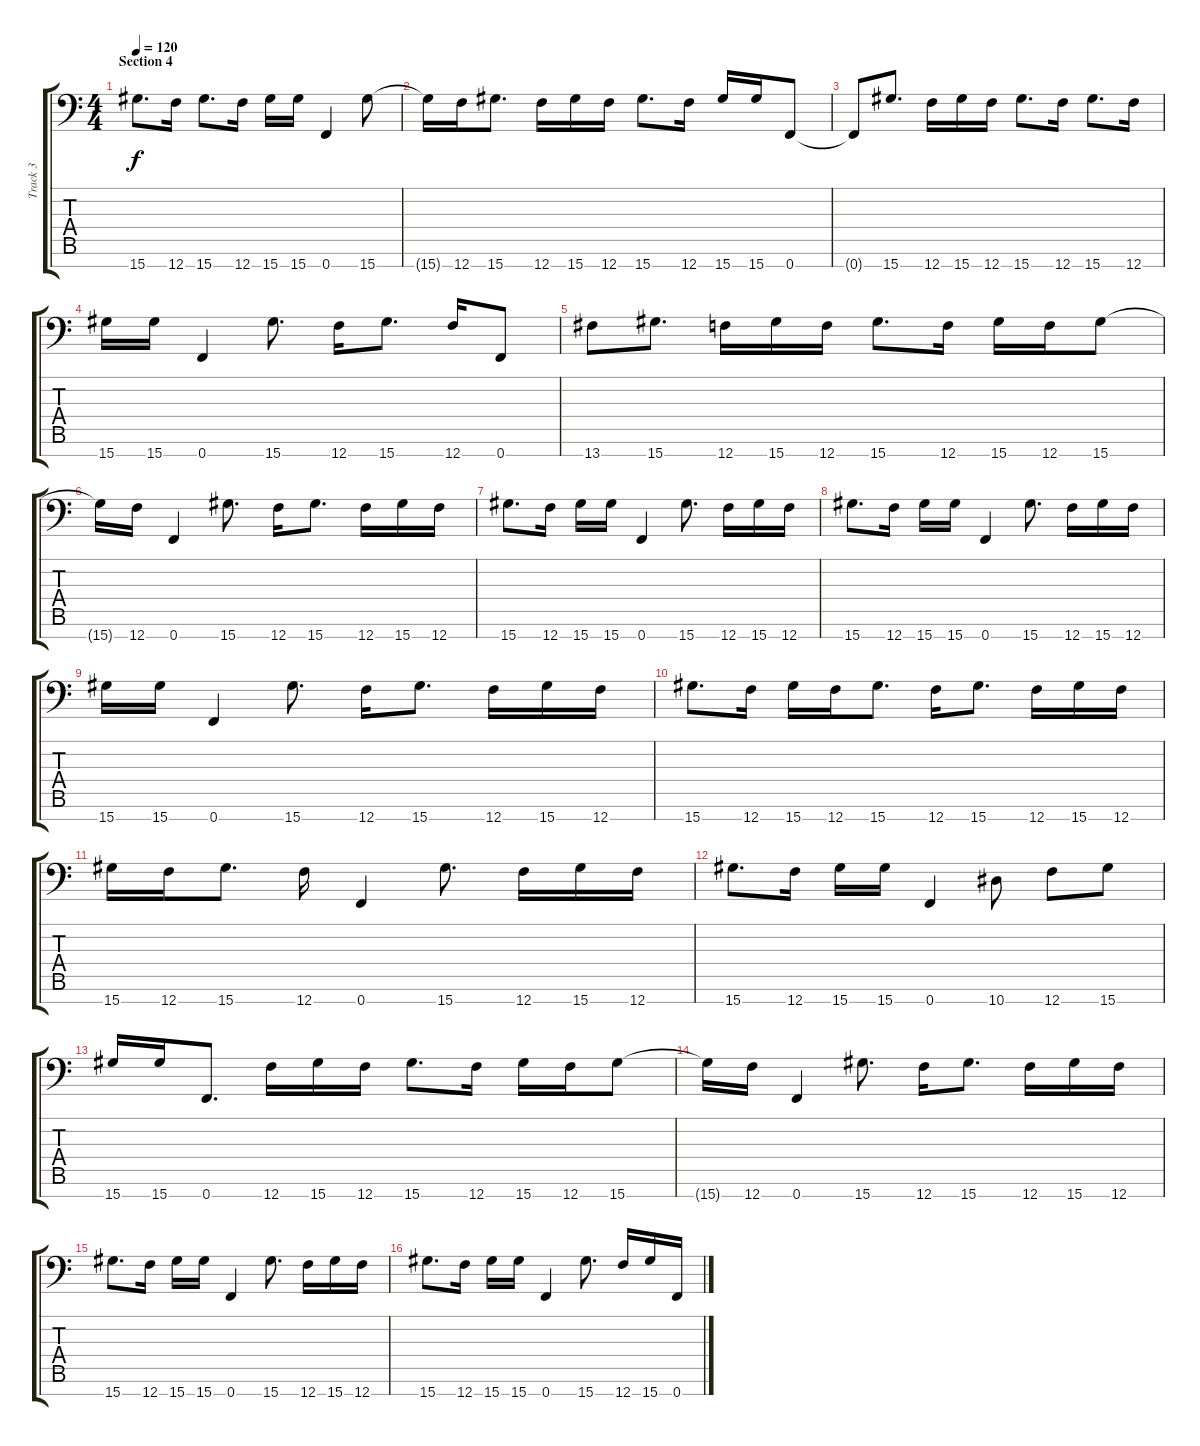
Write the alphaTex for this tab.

\track ("Track 3" "Track 3") {instrument distortionguitar}
\staff {score tabs}
\tuning (Bb3 Gb3 Db3 Ab2 Eb2 Bb1 F1) {hide}
\ts (4 4)
\section ("" "Section 4")
\tempo 120
\clef f4
\ks c
15.7.8{d dy f} 12.7.16 15.7.8{d} 12.7.16 15.7.16 15.7.16 0.7.4 15.7.8 |
15.7{t}.16 12.7.16 15.7.8{d} 12.7.16 15.7.16 12.7.16 15.7.8{d} 12.7.16 15.7.16 15.7.16 0.7.8 |
0.7{t}.8 15.7.8{d} 12.7.16 15.7.16 12.7.16 15.7.8{d} 12.7.16 15.7.8{d} 12.7.16 |
15.7.16 15.7.16 0.7.4 15.7.8{d} 12.7.16 15.7.8{d} 12.7.16 0.7.8 |
13.7.8 15.7.8{d} 12.7.16 15.7.16 12.7.16 15.7.8{d} 12.7.16 15.7.16 12.7.16 15.7.8 |
15.7{t}.16 12.7.16 0.7.4 15.7.8{d} 12.7.16 15.7.8{d} 12.7.16 15.7.16 12.7.16 |
15.7.8{d} 12.7.16 15.7.16 15.7.16 0.7.4 15.7.8{d} 12.7.16 15.7.16 12.7.16 |
15.7.8{d} 12.7.16 15.7.16 15.7.16 0.7.4 15.7.8{d} 12.7.16 15.7.16 12.7.16 |
15.7.16 15.7.16 0.7.4 15.7.8{d} 12.7.16 15.7.8{d} 12.7.16 15.7.16 12.7.16 |
15.7.8{d} 12.7.16 15.7.16 12.7.16 15.7.8{d} 12.7.16 15.7.8{d} 12.7.16 15.7.16 12.7.16 |
15.7.16 12.7.16 15.7.8{d} 12.7.16 0.7.4 15.7.8{d} 12.7.16 15.7.16 12.7.16 |
15.7.8{d} 12.7.16 15.7.16 15.7.16 0.7.4 10.7.8 12.7.8 15.7.8 |
15.7.16 15.7.16 0.7.8{d} 12.7.16 15.7.16 12.7.16 15.7.8{d} 12.7.16 15.7.16 12.7.16 15.7.8 |
15.7{t}.16 12.7.16 0.7.4 15.7.8{d} 12.7.16 15.7.8{d} 12.7.16 15.7.16 12.7.16 |
15.7.8{d} 12.7.16 15.7.16 15.7.16 0.7.4 15.7.8{d} 12.7.16 15.7.16 12.7.16 |
15.7.8{d} 12.7.16 15.7.16 15.7.16 0.7.4 15.7.8{d} 12.7.16 15.7.16 0.7.16
